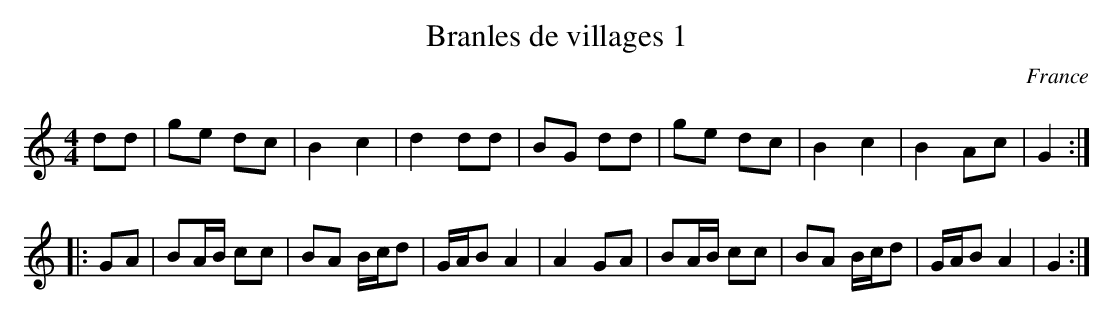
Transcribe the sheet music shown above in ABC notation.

X:1
T:Branles de villages 1
O:France
M:4/4
K:GMix
dd|\
ge dc|B2c2|d2dd|BG dd|ge dc|B2c2|B2Ac|G2:|
|:GA|\
BA/B/ cc|BA B/c/d|G/A/B A2|A2GA|\
BA/B/ cc|BA B/c/d|G/A/B A2|G2:|
